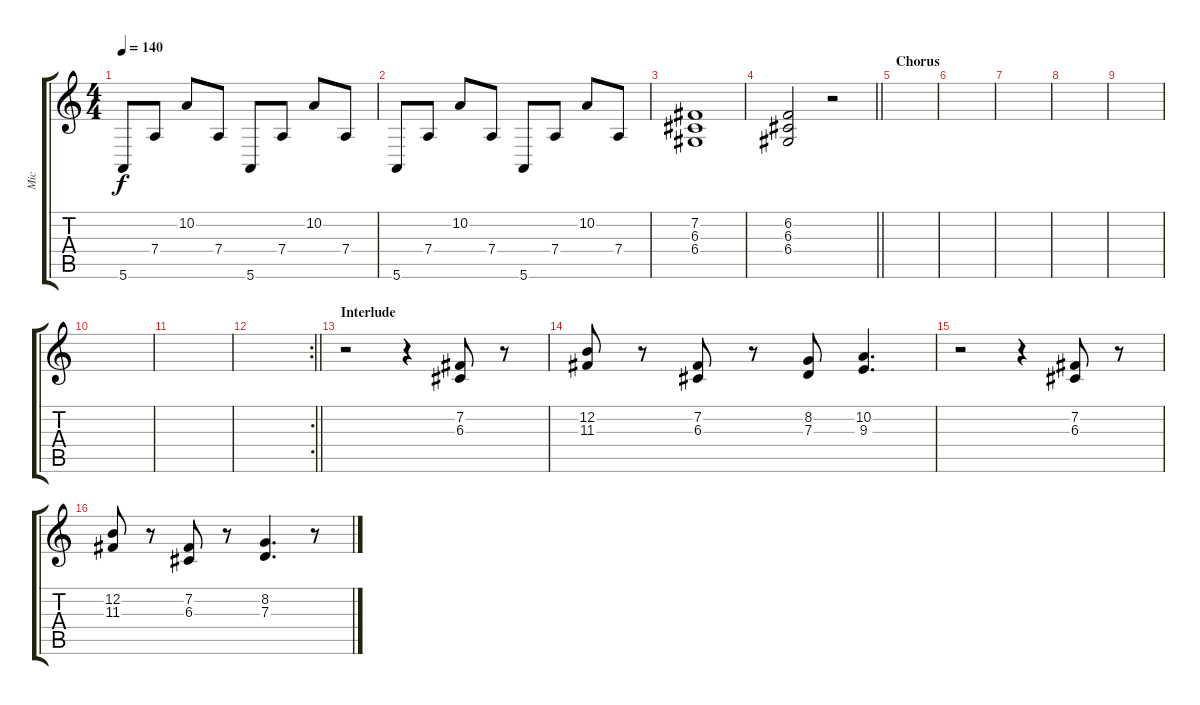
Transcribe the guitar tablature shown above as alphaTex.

\track ("Mic" "Mic") {instrument stringensemble1}
\staff {score tabs}
\tuning (E4 B3 G3 D3 A2 E2) {hide}
\ts (4 4)
\tempo 140
\clef g2
\ks c
5.6.8{dy f} 7.4.8 10.2.8 7.4.8 5.6.8 7.4.8 10.2.8 7.4.8 |
5.6.8 7.4.8 10.2.8 7.4.8 5.6.8 7.4.8 10.2.8 7.4.8 |
(7.2 6.3 6.4).1 |
\barLineRight lightlight
(6.2 6.3 6.4).2 r.2 |
\section ("" "Chorus")
|
|
|
|
|
|
|
\rc 2
\barLineRight lightlight
|
\section ("" "Interlude")
r.2{volume 10 instrument rockorgan} r.4 (7.2 6.3).8 r.8 |
(12.2 11.3).8 r.8 (7.2 6.3).8 r.8 (8.2 7.3).8 (10.2 9.3).4{d} |
r.2 r.4 (7.2 6.3).8 r.8 |
(12.2 11.3).8 r.8 (7.2 6.3).8 r.8 (8.2 7.3).4{d} r.8
